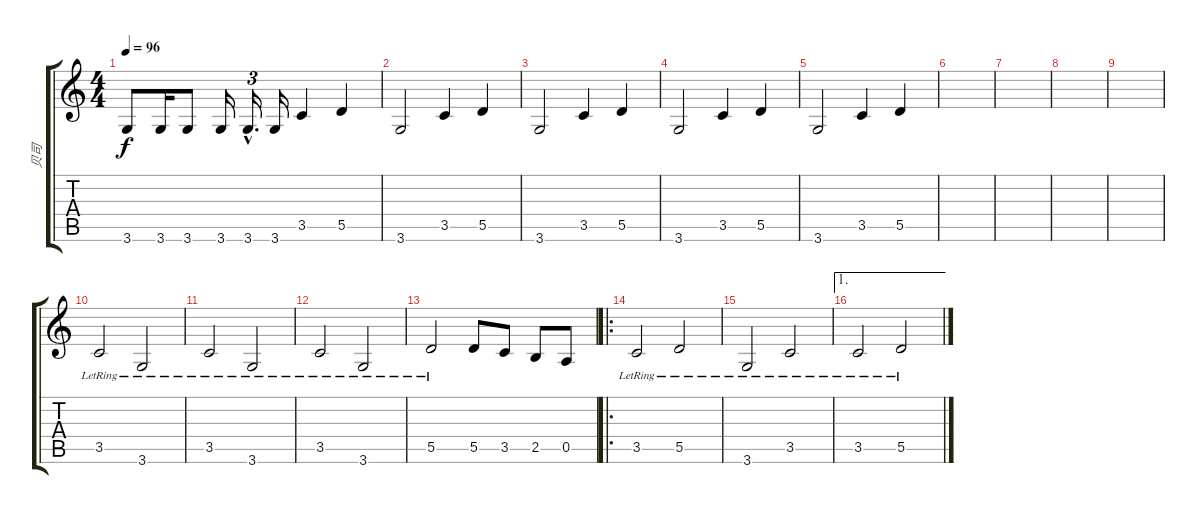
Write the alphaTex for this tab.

\track ("贝司" "贝司") {instrument acousticbass}
\staff {score tabs}
\tuning (E4 B3 G3 D3 A2 E2) {hide}
\ts (4 4)
\tempo 96
\clef g2
\ks c
3.6.8{dy f} 3.6.16 3.6.8 3.6.16 3.6{hac}.16{d tu (3 2)} 3.6.16 3.5.4 5.5.4 |
3.6.2 3.5.4 5.5.4 |
3.6.2 3.5.4 5.5.4 |
3.6.2 3.5.4 5.5.4 |
3.6.2 3.5.4 5.5.4 |
|
|
|
|
3.5{lr}.2 3.6{lr}.2 |
3.5{lr}.2 3.6{lr}.2 |
3.5{lr}.2 3.6{lr}.2 |
5.5{lr}.2 5.5.8 3.5.8 2.5.8 0.5.8 |
\ro
3.5{lr}.2 5.5{lr}.2 |
3.6{lr}.2 3.5{lr}.2 |
\ae 1
3.5{lr}.2 5.5{lr}.2
